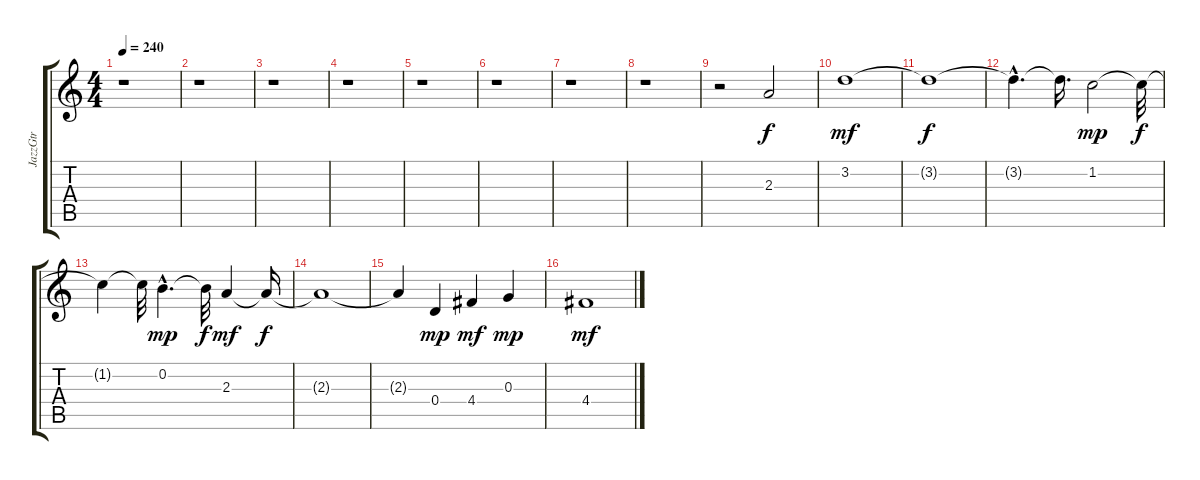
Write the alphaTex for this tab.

\track ("JazzGtr" "JazzGtr") {instrument electricguitarjazz}
\staff {score tabs}
\tuning (E4 B3 G3 D3 A2 E2) {hide}
\ts (4 4)
\tempo 240
\clef g2
\ks c
r.1{dy f} |
r.1 |
r.1 |
r.1 |
r.1 |
r.1 |
r.1 |
r.1 |
r.2 2.3.2 |
3.2.1{dy mf} |
3.2{t}.1{dy f} |
3.2{hac t}.4{d} 3.2{t}.16{d} 1.2.2{dy mp} 1.2{t}.32{dy f} |
1.2{t}.4 1.2{t}.32 0.2{hac}.4{d dy mp} 0.2{t}.32{dy f} 2.3.4{dy mf} 2.3{t}.16{dy f} |
2.3{t}.1 |
2.3{t}.4 0.4.4{dy mp} 4.4.4{dy mf} 0.3.4{dy mp} |
4.4.1{dy mf}
